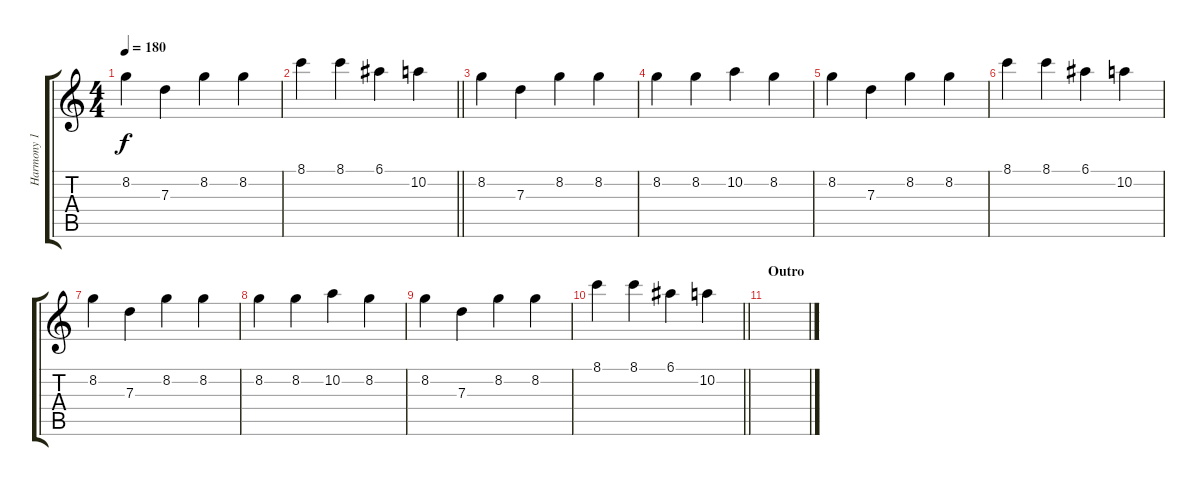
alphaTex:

\track ("Harmony 1" "Harmony 1") {instrument distortionguitar}
\staff {score tabs}
\tuning (E4 B3 G3 D3 A2 D2) {hide}
\ts (4 4)
\tempo 180
\clef g2
\ks c
8.2.4{dy f} 7.3.4 8.2.4 8.2.4 |
\barLineRight lightlight
8.1.4 8.1.4 6.1.4 10.2.4 |
8.2.4 7.3.4 8.2.4 8.2.4 |
8.2.4 8.2.4 10.2.4 8.2.4 |
8.2.4 7.3.4 8.2.4 8.2.4 |
8.1.4 8.1.4 6.1.4 10.2.4 |
8.2.4 7.3.4 8.2.4 8.2.4 |
8.2.4 8.2.4 10.2.4 8.2.4 |
8.2.4 7.3.4 8.2.4 8.2.4 |
\barLineRight lightlight
8.1.4 8.1.4 6.1.4 10.2.4 |
\section ("" "Outro")
